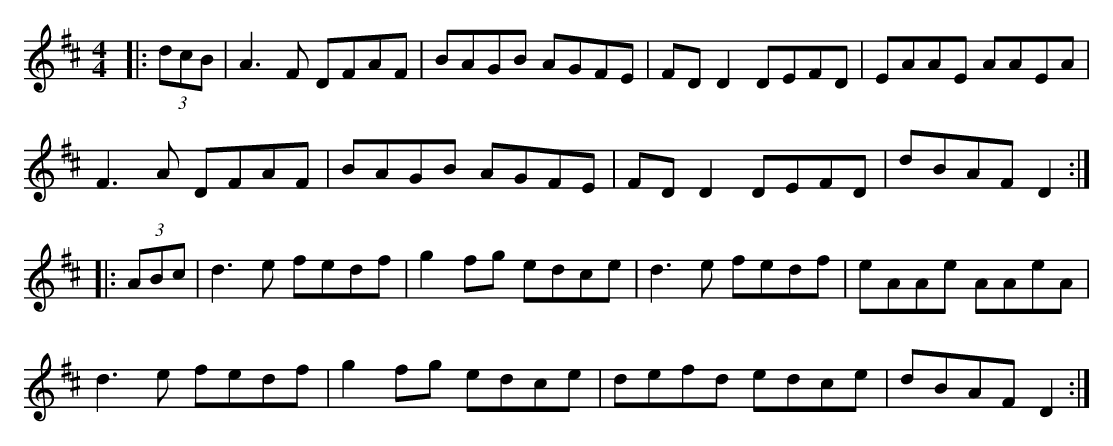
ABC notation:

X:1
M:4/4
K:D
|:(3dcB|A3F DFAF|BAGB AGFE|FD D2 DEFD|EAAE AAEA|
F3A DFAF|BAGB AGFE|FD D2 DEFD|dBAF D2:|
|:(3ABc|d3e fedf|g2fg edce|d3e fedf|eAAe AAeA|
d3e fedf|g2fg edce|defd edce|dBAF D2:|
